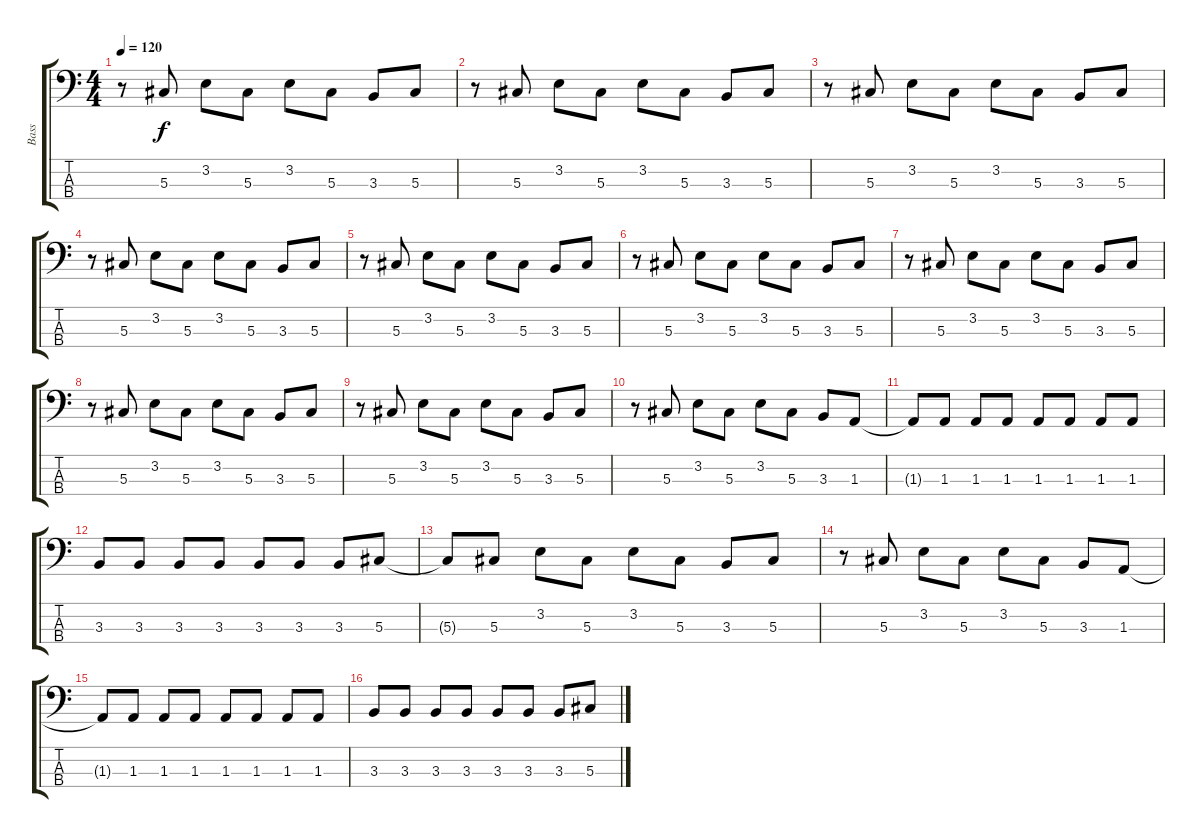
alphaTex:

\track ("Bass" "Bass") {instrument electricbassfinger}
\staff {score tabs}
\tuning (Gb2 Db2 Ab1 Eb1) {hide}
\ts (4 4)
\tempo 120
\clef f4
\ks c
r.8{dy f} 5.3.8 3.2.8 5.3.8 3.2.8 5.3.8 3.3.8 5.3.8 |
r.8 5.3.8 3.2.8 5.3.8 3.2.8 5.3.8 3.3.8 5.3.8 |
r.8 5.3.8 3.2.8 5.3.8 3.2.8 5.3.8 3.3.8 5.3.8 |
r.8 5.3.8 3.2.8 5.3.8 3.2.8 5.3.8 3.3.8 5.3.8 |
r.8 5.3.8 3.2.8 5.3.8 3.2.8 5.3.8 3.3.8 5.3.8 |
r.8 5.3.8 3.2.8 5.3.8 3.2.8 5.3.8 3.3.8 5.3.8 |
r.8 5.3.8 3.2.8 5.3.8 3.2.8 5.3.8 3.3.8 5.3.8 |
r.8 5.3.8 3.2.8 5.3.8 3.2.8 5.3.8 3.3.8 5.3.8 |
r.8 5.3.8 3.2.8 5.3.8 3.2.8 5.3.8 3.3.8 5.3.8 |
r.8 5.3.8 3.2.8 5.3.8 3.2.8 5.3.8 3.3.8 1.3.8 |
1.3{t}.8 1.3.8 1.3.8 1.3.8 1.3.8 1.3.8 1.3.8 1.3.8 |
3.3.8 3.3.8 3.3.8 3.3.8 3.3.8 3.3.8 3.3.8 5.3.8 |
5.3{t}.8 5.3.8 3.2.8 5.3.8 3.2.8 5.3.8 3.3.8 5.3.8 |
r.8 5.3.8 3.2.8 5.3.8 3.2.8 5.3.8 3.3.8 1.3.8 |
1.3{t}.8 1.3.8 1.3.8 1.3.8 1.3.8 1.3.8 1.3.8 1.3.8 |
3.3.8 3.3.8 3.3.8 3.3.8 3.3.8 3.3.8 3.3.8 5.3.8
